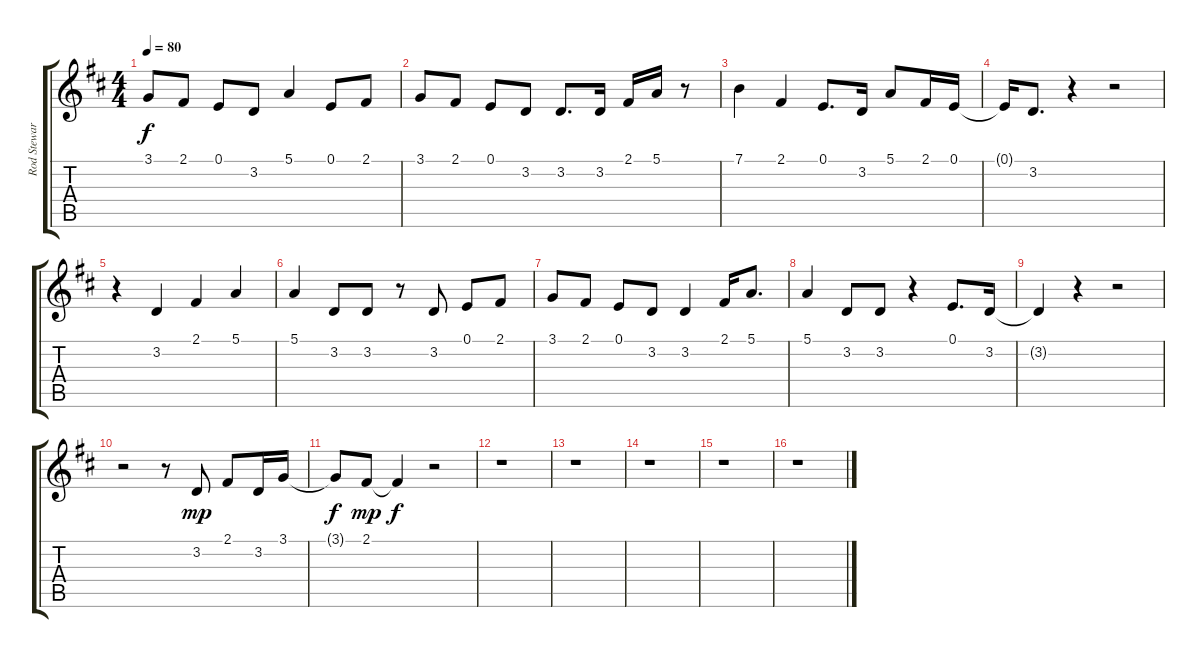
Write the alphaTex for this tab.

\track ("Rod Stewart" "Rod Stewar") {instrument tuba}
\staff {score tabs}
\tuning (E4 B3 G3 D3 A2 E2) {hide}
\ts (4 4)
\tempo 80
\clef g2
\ks d
3.1.8{dy f} 2.1.8 0.1.8 3.2.8 5.1.4 0.1.8 2.1.8 |
3.1.8 2.1.8 0.1.8 3.2.8 3.2.8{d} 3.2.16 2.1.16 5.1.16 r.8 |
7.1.4 2.1.4 0.1.8{d} 3.2.16 5.1.8 2.1.16 0.1.16 |
0.1{t}.16 3.2.8{d} r.4 r.2 |
r.4 3.2.4 2.1.4 5.1.4 |
5.1.4 3.2.8 3.2.8 r.8 3.2.8 0.1.8 2.1.8 |
3.1.8 2.1.8 0.1.8 3.2.8 3.2.4 2.1.16 5.1.8{d} |
5.1.4 3.2.8 3.2.8 r.4 0.1.8{d} 3.2.16 |
3.2{t}.4 r.4 r.2 |
r.2 r.8 3.2.8{dy mp} 2.1.8 3.2.16 3.1.16 |
3.1{t}.8{dy f} 2.1.8{dy mp} 2.1{t}.4{dy f} r.2 |
r.1 |
r.1 |
r.1 |
r.1 |
r.1
